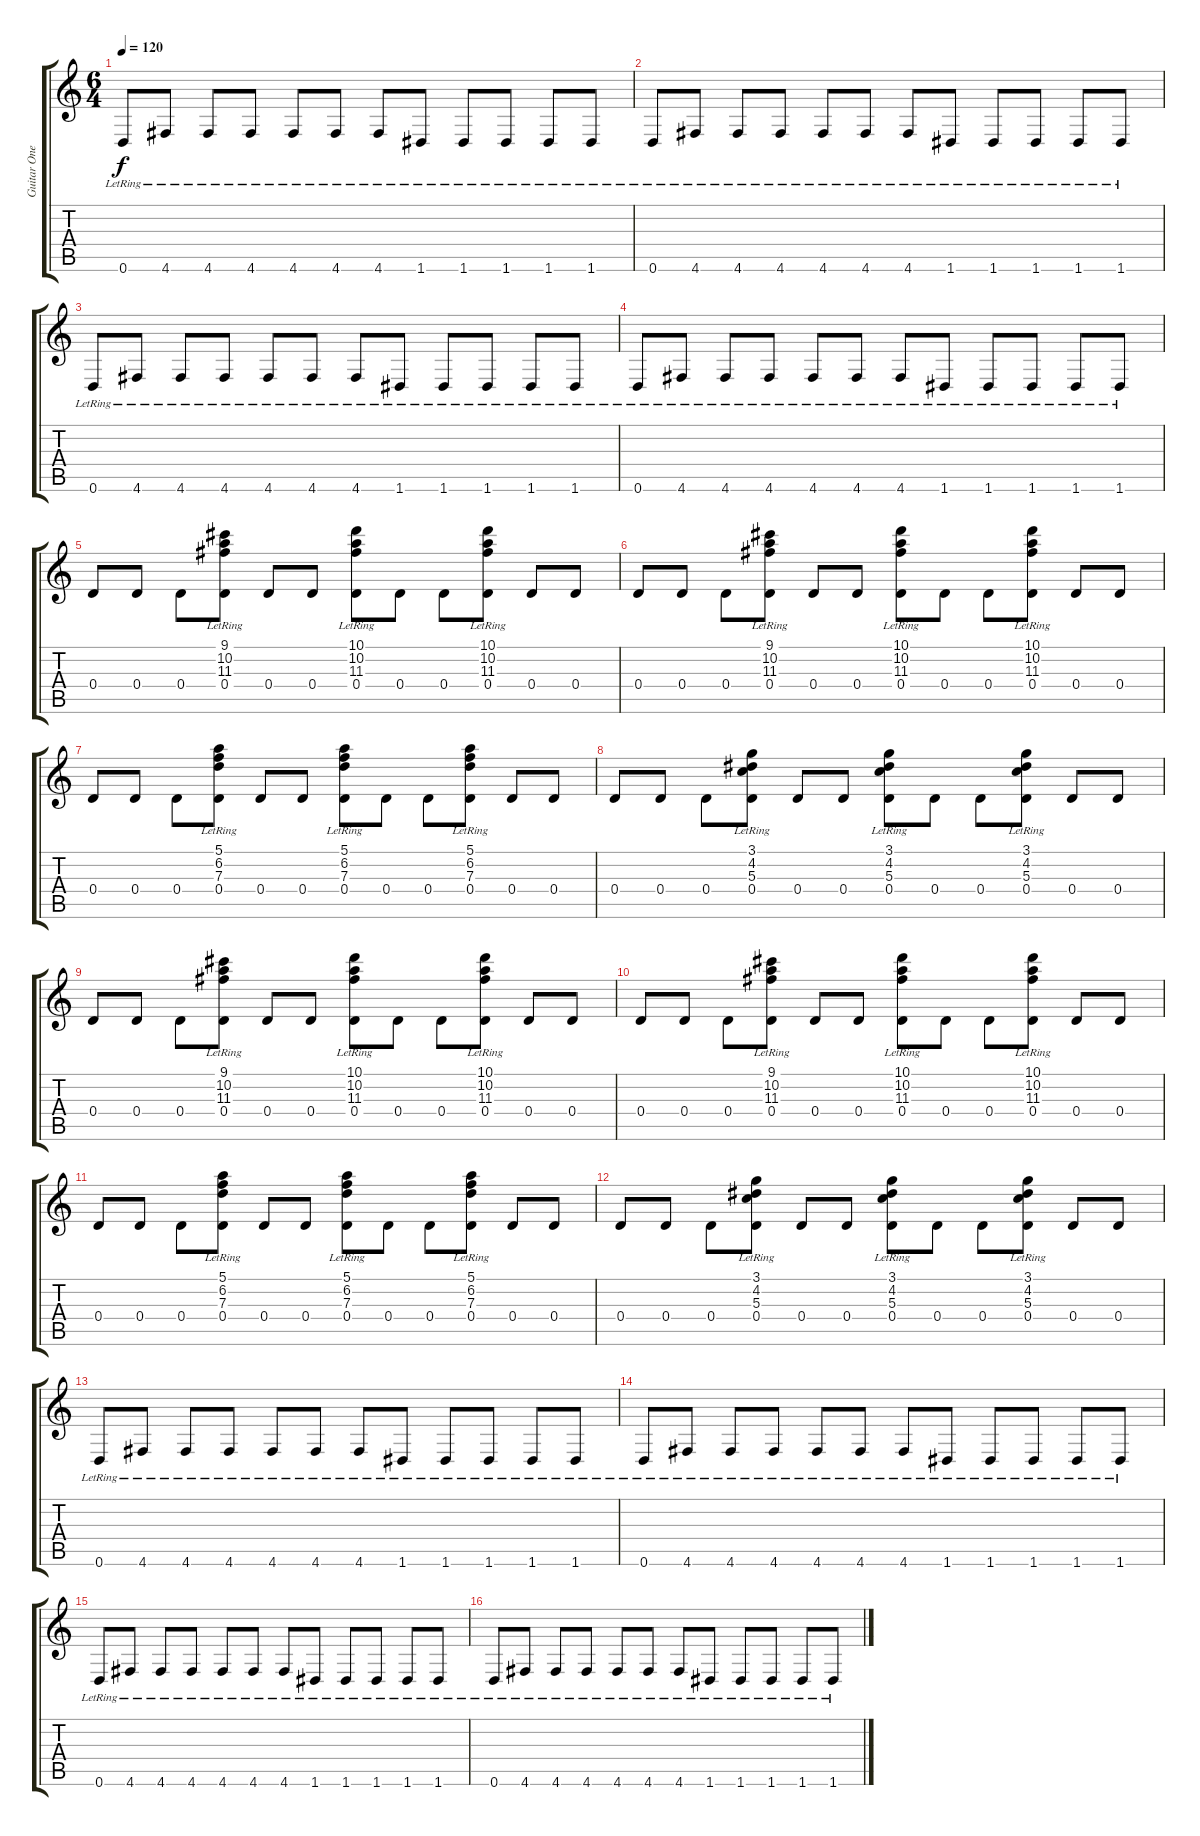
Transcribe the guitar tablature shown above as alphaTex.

\track ("Guitar One" "Guitar One") {instrument acousticguitarsteel}
\staff {score tabs}
\tuning (E4 B3 G3 D3 A2 D2) {hide}
\ts (6 4)
\tempo 120
\clef g2
\ks c
0.6{lr}.8{dy f} 4.6{lr}.8 4.6{lr}.8 4.6{lr}.8 4.6{lr}.8 4.6{lr}.8 4.6{lr}.8 1.6{lr}.8 1.6{lr}.8 1.6{lr}.8 1.6{lr}.8 1.6{lr}.8 |
0.6{lr}.8 4.6{lr}.8 4.6{lr}.8 4.6{lr}.8 4.6{lr}.8 4.6{lr}.8 4.6{lr}.8 1.6{lr}.8 1.6{lr}.8 1.6{lr}.8 1.6{lr}.8 1.6{lr}.8 |
0.6{lr}.8 4.6{lr}.8 4.6{lr}.8 4.6{lr}.8 4.6{lr}.8 4.6{lr}.8 4.6{lr}.8 1.6{lr}.8 1.6{lr}.8 1.6{lr}.8 1.6{lr}.8 1.6{lr}.8 |
0.6{lr}.8 4.6{lr}.8 4.6{lr}.8 4.6{lr}.8 4.6{lr}.8 4.6{lr}.8 4.6{lr}.8 1.6{lr}.8 1.6{lr}.8 1.6{lr}.8 1.6{lr}.8 1.6{lr}.8 |
0.4.8 0.4.8 0.4.8 (9.1{lr} 10.2{lr} 11.3{lr} 0.4{lr}).8 0.4.8 0.4.8 (10.1{lr} 10.2{lr} 11.3{lr} 0.4{lr}).8 0.4.8 0.4.8 (10.1{lr} 10.2{lr} 11.3{lr} 0.4{lr}).8 0.4.8 0.4.8 |
0.4.8 0.4.8 0.4.8 (9.1{lr} 10.2{lr} 11.3{lr} 0.4{lr}).8 0.4.8 0.4.8 (10.1{lr} 10.2{lr} 11.3{lr} 0.4{lr}).8 0.4.8 0.4.8 (10.1{lr} 10.2{lr} 11.3{lr} 0.4{lr}).8 0.4.8 0.4.8 |
0.4.8 0.4.8 0.4.8 (5.1{lr} 6.2{lr} 7.3{lr} 0.4{lr}).8 0.4.8 0.4.8 (5.1{lr} 6.2{lr} 7.3{lr} 0.4{lr}).8 0.4.8 0.4.8 (5.1{lr} 6.2{lr} 7.3{lr} 0.4{lr}).8 0.4.8 0.4.8 |
0.4.8 0.4.8 0.4.8 (3.1{lr} 4.2{lr} 5.3{lr} 0.4).8 0.4.8 0.4.8 (3.1{lr} 4.2{lr} 5.3{lr} 0.4).8 0.4.8 0.4.8 (3.1{lr} 4.2{lr} 5.3{lr} 0.4).8 0.4.8 0.4.8 |
0.4.8 0.4.8 0.4.8 (9.1{lr} 10.2{lr} 11.3{lr} 0.4{lr}).8 0.4.8 0.4.8 (10.1{lr} 10.2{lr} 11.3{lr} 0.4{lr}).8 0.4.8 0.4.8 (10.1{lr} 10.2{lr} 11.3{lr} 0.4{lr}).8 0.4.8 0.4.8 |
0.4.8 0.4.8 0.4.8 (9.1{lr} 10.2{lr} 11.3{lr} 0.4{lr}).8 0.4.8 0.4.8 (10.1{lr} 10.2{lr} 11.3{lr} 0.4{lr}).8 0.4.8 0.4.8 (10.1{lr} 10.2{lr} 11.3{lr} 0.4{lr}).8 0.4.8 0.4.8 |
0.4.8 0.4.8 0.4.8 (5.1{lr} 6.2{lr} 7.3{lr} 0.4{lr}).8 0.4.8 0.4.8 (5.1{lr} 6.2{lr} 7.3{lr} 0.4{lr}).8 0.4.8 0.4.8 (5.1{lr} 6.2{lr} 7.3{lr} 0.4{lr}).8 0.4.8 0.4.8 |
0.4.8 0.4.8 0.4.8 (3.1{lr} 4.2{lr} 5.3{lr} 0.4).8 0.4.8 0.4.8 (3.1{lr} 4.2{lr} 5.3{lr} 0.4).8 0.4.8 0.4.8 (3.1{lr} 4.2{lr} 5.3{lr} 0.4).8 0.4.8 0.4.8 |
0.6{lr}.8 4.6{lr}.8 4.6{lr}.8 4.6{lr}.8 4.6{lr}.8 4.6{lr}.8 4.6{lr}.8 1.6{lr}.8 1.6{lr}.8 1.6{lr}.8 1.6{lr}.8 1.6{lr}.8 |
0.6{lr}.8 4.6{lr}.8 4.6{lr}.8 4.6{lr}.8 4.6{lr}.8 4.6{lr}.8 4.6{lr}.8 1.6{lr}.8 1.6{lr}.8 1.6{lr}.8 1.6{lr}.8 1.6{lr}.8 |
0.6{lr}.8 4.6{lr}.8 4.6{lr}.8 4.6{lr}.8 4.6{lr}.8 4.6{lr}.8 4.6{lr}.8 1.6{lr}.8 1.6{lr}.8 1.6{lr}.8 1.6{lr}.8 1.6{lr}.8 |
0.6{lr}.8 4.6{lr}.8 4.6{lr}.8 4.6{lr}.8 4.6{lr}.8 4.6{lr}.8 4.6{lr}.8 1.6{lr}.8 1.6{lr}.8 1.6{lr}.8 1.6{lr}.8 1.6{lr}.8
